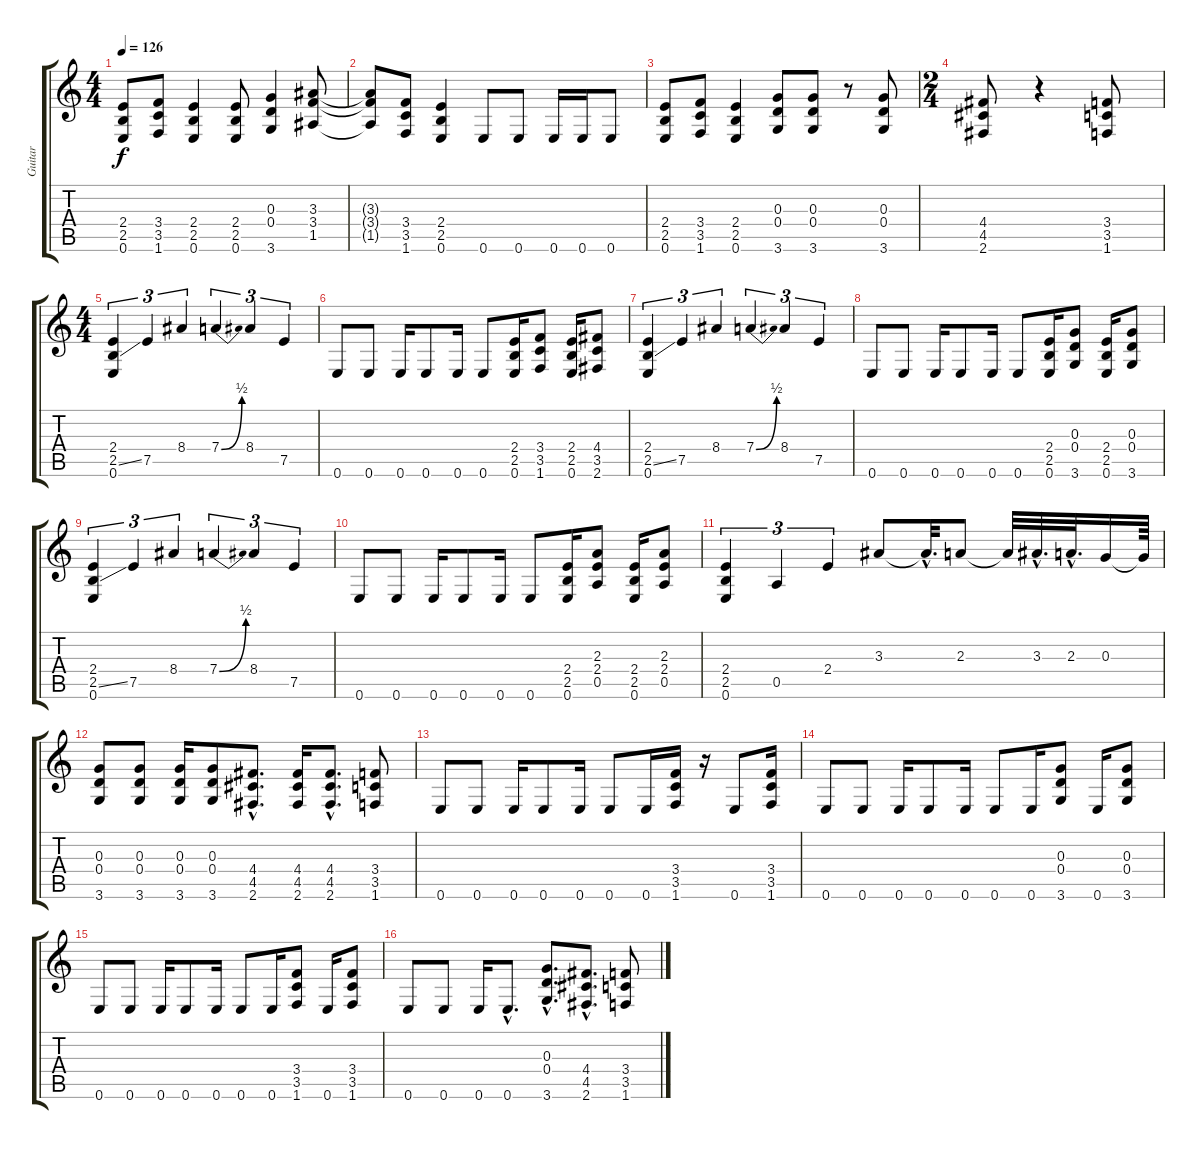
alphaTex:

\track ("Guitar" "Guitar") {instrument distortionguitar}
\staff {score tabs}
\tuning (E4 B3 G3 D3 A2 E2) {hide}
\ts (4 4)
\tempo 126
\clef g2
\ks c
(2.4 2.5 0.6).8{dy f} (3.4 3.5 1.6).8 (2.4 2.5 0.6).4 (2.4 2.5 0.6).8 (0.3 0.4 3.6).4 (3.3 3.4 1.5).8 |
(3.3{t} 3.4{t} 1.5{t}).8 (3.4 3.5 1.6).8 (2.4 2.5 0.6).4 0.6.8 0.6.8 0.6.16 0.6.16 0.6.8 |
(2.4 2.5 0.6).8 (3.4 3.5 1.6).8 (2.4 2.5 0.6).4 (0.3 0.4 3.6).8 (0.3 0.4 3.6).8 r.8 (0.3 0.4 3.6).8 |
\ts (2 4)
(4.4 4.5 2.6).8 r.4 (3.4 3.5 1.6).8 |
\ts (4 4)
(2.4 2.5{ss} 0.6).4{tu (3 2)} 7.5.4{tu (3 2)} 8.4.4{tu (3 2)} 7.4{be (bend 0 0 60 2)}.4{tu (3 2)} 8.4.4{tu (3 2)} 7.5.4{tu (3 2)} |
0.6.8 0.6.8 0.6.16 0.6.8 0.6.16 0.6.8 (2.4 2.5 0.6).16 (3.4 3.5 1.6).8 (2.4 2.5 0.6).16 (4.4 3.5 2.6).8 |
(2.4 2.5{ss} 0.6).4{tu (3 2)} 7.5.4{tu (3 2)} 8.4.4{tu (3 2)} 7.4{be (bend 0 0 60 2)}.4{tu (3 2)} 8.4.4{tu (3 2)} 7.5.4{tu (3 2)} |
0.6.8 0.6.8 0.6.16 0.6.8 0.6.16 0.6.8 (2.4 2.5 0.6).16 (0.3 0.4 3.6).8 (2.4 2.5 0.6).16 (0.3 0.4 3.6).8 |
(2.4 2.5{ss} 0.6).4{tu (3 2)} 7.5.4{tu (3 2)} 8.4.4{tu (3 2)} 7.4{be (bend 0 0 60 2)}.4{tu (3 2)} 8.4.4{tu (3 2)} 7.5.4{tu (3 2)} |
0.6.8 0.6.8 0.6.16 0.6.8 0.6.16 0.6.8 (2.4 2.5 0.6).16 (2.3 2.4 0.5).8 (2.4 2.5 0.6).16 (2.3 2.4 0.5).8 |
(2.4 2.5 0.6).4{tu (3 2)} 0.5.4{tu (3 2)} 2.4.4{tu (3 2)} 3.3.8 3.3{hac t}.32{d} 2.3.8 2.3{t}.32 3.3{hac}.32{d} 2.3{hac}.32{d} 0.3.16 0.3{t}.64 |
(0.3 0.4 3.6).8 (0.3 0.4 3.6).8 (0.3 0.4 3.6).16 (0.3 0.4 3.6).8 (4.4{hac} 4.5{hac} 2.6{hac}).8{d} (4.4 4.5 2.6).16 (4.4{hac} 4.5{hac} 2.6{hac}).8{d} (3.4 3.5 1.6).8 |
0.6.8 0.6.8 0.6.16 0.6.8 0.6.16 0.6.8 0.6.16 (3.4 3.5 1.6).16 r.16 0.6.8 (3.4 3.5 1.6).16 |
0.6.8 0.6.8 0.6.16 0.6.8 0.6.16 0.6.8 0.6.16 (0.3 0.4 3.6).8 0.6.16 (0.3 0.4 3.6).8 |
0.6.8 0.6.8 0.6.16 0.6.8 0.6.16 0.6.8 0.6.16 (3.4 3.5 1.6).8 0.6.16 (3.4 3.5 1.6).8 |
0.6.8 0.6.8 0.6.16 0.6{hac}.8{d} (0.3{hac} 0.4{hac} 3.6{hac}).8{d} (4.4{hac} 4.5{hac} 2.6{hac}).8{d} (3.4 3.5 1.6).8
